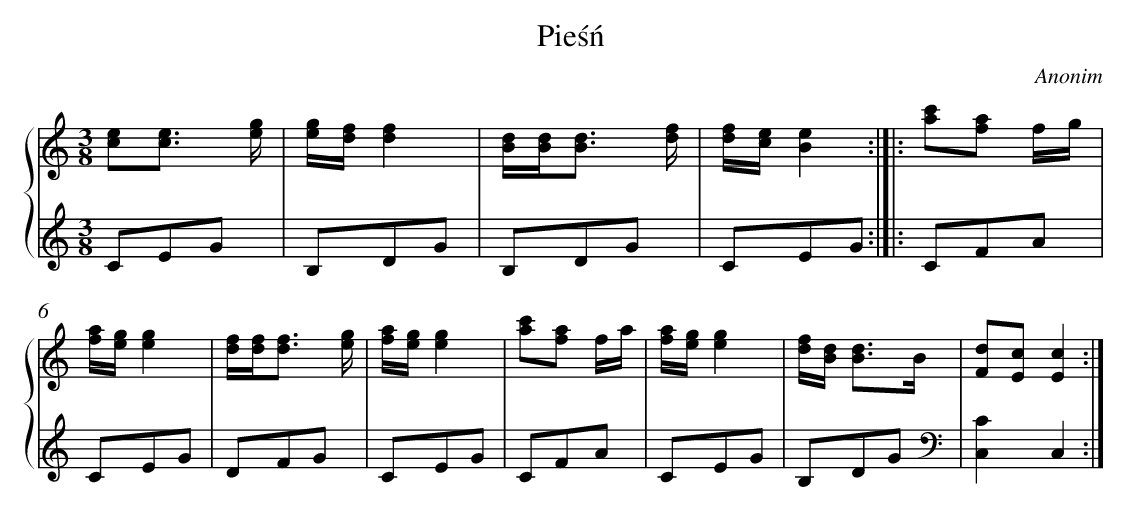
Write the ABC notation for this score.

X:1
T: Pieśń
C: Anonim
L: 1/8
M: 3/8
%%staves {1 2}
V: 1 clef=treble
V: 2 clef=treble
K: C
[V:1] [ec][e3/c3/] [g/e/] |
[V:2] CEG |
[V:1] [g/e/][f/d/][f2d2] |
[V:2] B,DG |
[V:1] [d/B/][dB]<[dB] [f/d/] |
[V:2] B,DG |
[V:1] [f/d/][e/c/][e2B2] :|]|:
[V:2] CEG :|]|:
[V:1] [c'a][af] f/g/ |
[V:2] CFA |
[V:1] [a/f/][g/e/][g2e2] |
[V:2] CEG |
[V:1] [f/d/][fd]<[fd] [g/e/] |
[V:2] DFG |
[V:1] [a/f/][g/e/][g2e2] |
[V:2] CEG |
[V:1] [c'a][af] f/a/ |
[V:2] CFA |
[V:1] [a/f/][g/e/][g2e2] |
[V:2] CEG |
[V:1] [f/d/][dB]< [dB]B/ |
[V:2] B,DG |
[V:1] [dF][cE][c2E2] :|]
[V:2] [K:clef=bass][C2C,2]C,2 :|]
